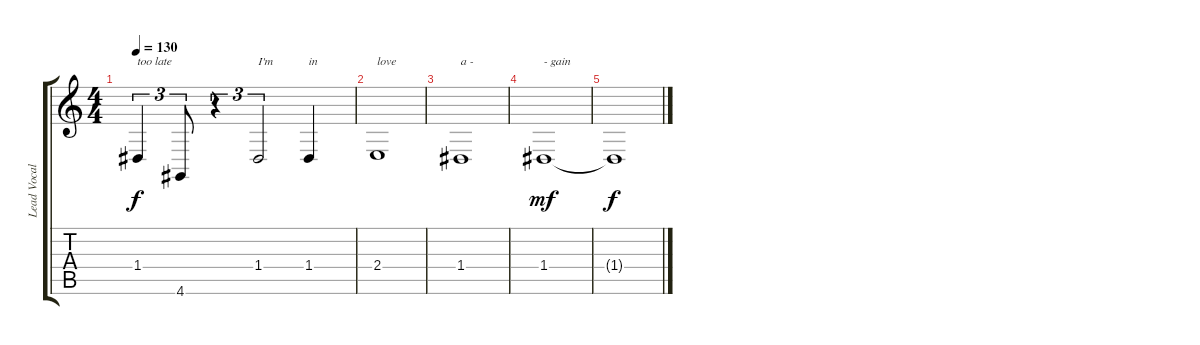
\track ("Lead Vocals (Eirik)" "Lead Vocal") {instrument panflute}
\staff {score tabs}
\tuning (E4 B3 G3 D3 A2 E2) {hide}
\ts (4 4)
\tempo 130
\clef g2
\ks c
1.4.4{tu (3 2) txt "too late" dy f} 4.6.8{tu (3 2)} r.4{tu (3 2)} 1.4.2{tu (3 2) txt "I'm"} 1.4.4{txt "in"} |
2.4.1{txt "love"} |
1.4.1{txt "a -"} |
1.4.1{txt "- gain" dy mf} |
1.4{t}.1{dy f volume 2}
